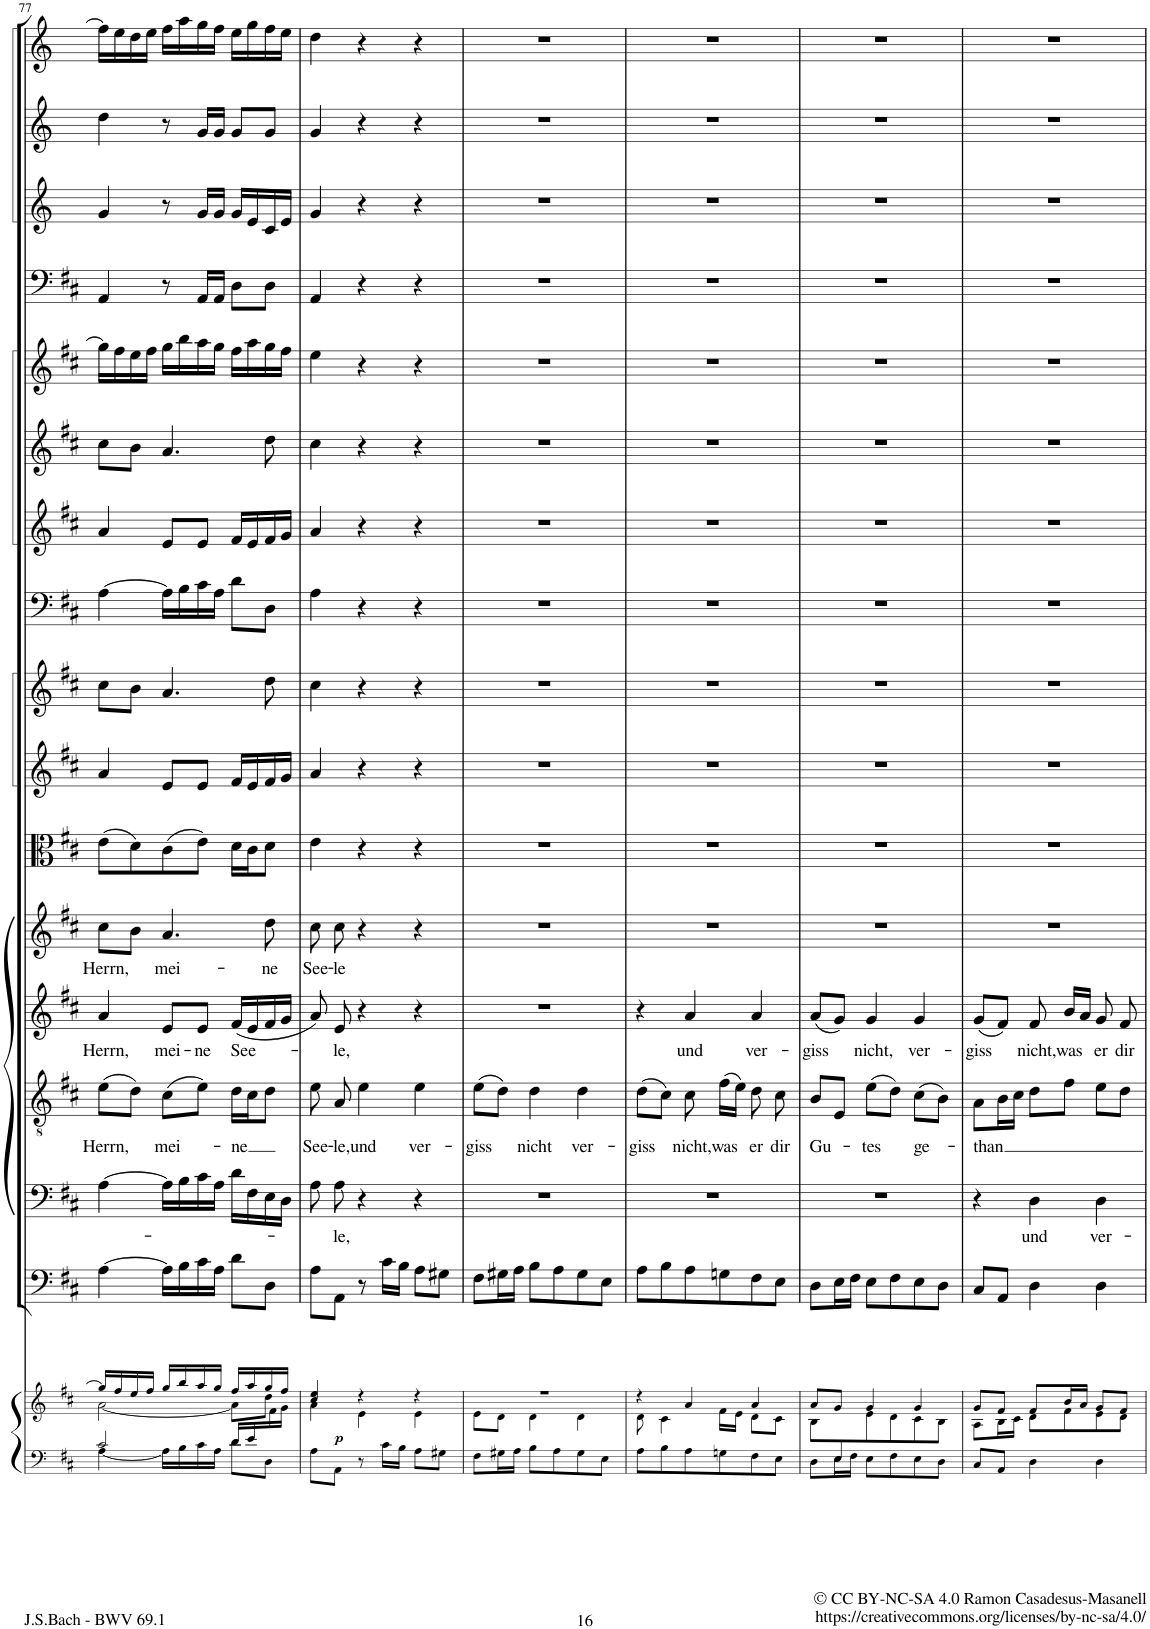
**kern	**kern	**dynam	**kern	**kern	**text	**kern	**text	**kern	**text	**kern	**text	**kern	**kern	**kern	**kern	**kern	**kern	**kern	**kern	**kern	**kern	**kern
*part17	*part17	*part17	*part16	*part15	*part15	*part14	*part14	*part13	*part13	*part12	*part12	*part11	*part10	*part9	*part8	*part7	*part6	*part5	*part4	*part3	*part2	*part1
*staff18	*staff17	*staff17/18	*staff16	*staff15	*staff15	*staff14	*staff14	*staff13	*staff13	*staff12	*staff12	*staff11	*staff10	*staff9	*staff8	*staff7	*staff6	*staff5	*staff4	*staff3	*staff2	*staff1
*I"Piano reduction	*	*	*I"Continuo	*I"Basso	*	*I"Tenore	*	*I"Alto	*	*I"Soprano	*	*I"Viola	*I"Violino II	*I"Violino I	*I"Fagotto	*I"Oboe III	*I"Oboe II	*I"Oboe I	*I"Timpani	*I"Tromba III (D)	*I"Tromba II (D)	*I"Tromba I (D)
*I'Pno	*	*	*	*	*	*	*	*	*	*	*	*	*	*	*	*I'Ob	*I'Ob	*I'Ob	*I'Timp	*	*	*
!!LO:PB:g=z
*clefF4	*clefG2	*	*clefF4	*clefF4	*	*clefGv2	*	*clefG2	*	*clefG2	*	*clefC3	*clefG2	*clefG2	*clefF4	*clefG2	*clefG2	*clefG2	*clefF4	*clefG2	*clefG2	*clefG2
*	*	*	*	*	*	*	*	*	*	*	*	*	*	*	*	*	*	*	*	*Trd-1c-2	*Trd-1c-2	*Trd-1c-2
*k[f#c#]	*k[f#c#]	*	*k[f#c#]	*k[f#c#]	*	*k[f#c#]	*	*k[f#c#]	*	*k[f#c#]	*	*k[f#c#]	*k[f#c#]	*k[f#c#]	*k[f#c#]	*k[f#c#]	*k[f#c#]	*k[f#c#]	*k[f#c#]	*k[]	*k[]	*k[]
*M3/4	*M3/4	*	*M3/4	*M3/4	*	*M3/4	*	*M3/4	*	*M3/4	*	*M3/4	*M3/4	*M3/4	*M3/4	*M3/4	*M3/4	*M3/4	*M3/4	*M3/4	*M3/4	*M3/4
=77	=77	=77	=77	=77	=77	=77	=77	=77	=77	=77	=77	=77	=77	=77	=77	=77	=77	=77	=77	=77	=77	=77
*^	*^	*	*	*	*	*	*	*	*	*	*	*	*	*	*	*	*	*	*	*	*	*
*	*	*	*^	*	*	*	*	*	*	*	*	*	*	*	*	*	*	*	*	*	*	*	*	*
!	!	!	!	!	!	!	!	!	!	!LO:LY:b	!	!LO:LY:b	!	!LO:LY:b	!	!	!	!	!	!	!	!	!	!	!
2c#/	[4A\	16gg/LL]	[2a\	8ryy	.	[4A\	[4A\	.	(8e\L	Herrn,	4a/	Herrn,	8cc#\L	Herrn,	(8e\L	4a/	8cc#\L	[4A\	4a/	8cc#\L	16gg\LL]	4AA/	4g/	4dd\	16ff\LL]
.	.	16ff#/	.	.	.	.	.	.	.	.	.	.	.	.	.	.	.	.	.	.	16ff#\	.	.	.	16ee\
*	*	*	*v	*v	*	*	*	*	*	*	*	*	*	*	*	*	*	*	*	*	*	*	*	*	*
.	.	16ee/	.	.	.	.	.	8d\J)	.	.	.	8b\J	.	8d\)	.	8b\J	.	.	8b\J	16ee\	.	.	.	16dd\
.	.	16ff#/JJ	.	.	.	.	.	.	.	.	.	.	.	.	.	.	.	.	.	16ff#\JJ	.	.	.	16ee\JJ
!	!	!	!	!	!	!	!	!	!LO:LY:b	!	!LO:LY:b	!	!LO:LY:b	!	!	!	!	!	!	!	!	!	!	!
.	16A\LL]	16gg/LL	.	.	16A\LL]	16A\LL]	.	(8c#\L	mei	8e/L	mei-	4.a/	mei-	(8c#\	8e/L	4.a/	16A\LL]	8e/L	4.a/	16gg\LL	8r	8r	8r	16ff\LL
.	16B\	16bb/	.	.	16B\	16B\	.	.	.	.	.	.	.	.	.	.	16B\	.	.	16bb\	.	.	.	16aa\
!	!	!	!	!	!	!	!	!	!	!	!LO:LY:b	!	!	!	!	!	!	!	!	!	!	!	!	!
.	16c#\	16aa/	.	.	16c#\	16c#\	.	8e\J)	.	8e/J	ne	.	.	8e\J)	8e/J	.	16c#\	8e/J	.	16aa\	16AA/LL	16g/LL	16g/LL	16gg\
.	16A\JJ	16gg/JJ	.	.	16A\JJ	16A\JJ	.	.	.	.	.	.	.	.	.	.	16A\JJ	.	.	16gg\JJ	16AA/JJ	16g/JJ	16g/JJ	16ff\JJ
!	!	!	!	!	!	!	!	!	!LO:LY:b	!	!LO:LY:b	!	!	!	!	!	!	!	!	!	!	!	!	!
16d/LL	8d\L	16ff#/LL	8a\L]	.	8d\L	16d\LL	.	16d\LL	ne	(16f#/LL	See-	.	.	16d\LL	16f#/LL	.	8d\L	16f#/LL	.	16ff#\LL	8D\L	16g/LL	8g/L	16ee\LL
16e/	.	16aa/	.	.	.	16F#\	.	16c#\J	.	16e/	.	.	.	16c#\J	16e/	.	.	16e/	.	16aa\	.	16e/	.	16gg\
*	*	*	*^	*	*	*	*	*	*	*	*	*	*	*	*	*	*	*	*	*	*	*	*	*
!	!	!	!	!	!	!	!	!	!	!	!	!	!	!LO:LY:b	!	!	!	!	!	!	!	!	!	!	!
8ryy	8D\J	16gg/	8dd\J	16f#\	.	8D\J	16E\	.	8d\J	.	16f#/	.	8dd\	ne	8d\J	16f#/	8dd\	8D\J	16f#/	8dd\	16gg\	8D\J	16c/	8g/J	16ff\
.	.	16ff#/JJ	.	16g\JJ	.	.	16D\JJ	.	.	.	16g/JJ	.	.	.	.	16g/JJ	.	.	16g/JJ	.	16ff#\JJ	.	16e/JJ	.	16ee\JJ
*v	*v	*	*	*	*	*	*	*	*	*	*	*	*	*	*	*	*	*	*	*	*	*	*	*	*
=78	=78	=78	=78	=78	=78	=78	=78	=78	=78	=78	=78	=78	=78	=78	=78	=78	=78	=78	=78	=78	=78	=78	=78	=78
!	!	!	!	!	!	!	!	!	!LO:LY:b	!	!	!	!LO:LY:b	!	!	!	!	!	!	!	!	!	!	!
8A\L	4cc#/ 4ee/	4a\	8ryy	.	8A\L	8A\	.	8e\	See-	8a/)	.	8cc#\	See-	4e\	4a/	4cc#\	4A\	4a/	4cc#\	4ee\	4AA/	4g/	4g/	4dd\
!	!	!	!	!LO:DY:b	!	!	!LO:LY:b	!	!LO:LY:b	!	!LO:LY:b	!	!LO:LY:b	!	!	!	!	!	!	!	!	!	!	!
8AA\J	.	.	2ryy	p	8AA\J	8A\	le,	8A/	le,	8e/	-le,	8cc#\	le	.	.	.	.	.	.	.	.	.	.	.
!	!	!	!	!	!	!	!	!	!LO:LY:b	!	!	!	!	!	!	!	!	!	!	!	!	!	!	!
8r	4r	4e\	.	.	8r	4r	.	4e\	und	4r	.	4r	.	4r	4r	4r	4r	4r	4r	4r	4r	4r	4r	4r
16c#\LL	.	.	.	.	16c#\LL	.	.	.	.	.	.	.	.	.	.	.	.	.	.	.	.	.	.	.
16B\JJ	.	.	.	.	16B\JJ	.	.	.	.	.	.	.	.	.	.	.	.	.	.	.	.	.	.	.
!	!	!	!	!	!	!	!	!	!LO:LY:b	!	!	!	!	!	!	!	!	!	!	!	!	!	!	!
8A\L	4r	4e\	.	.	8A\L	4r	.	4e\	ver-	4r	.	4r	.	4r	4r	4r	4r	4r	4r	4r	4r	4r	4r	4r
8G#X\J	.	.	8ryy	.	8G#X\J	.	.	.	.	.	.	.	.	.	.	.	.	.	.	.	.	.	.	.
=79	=79	=79	=79	=79	=79	=79	=79	=79	=79	=79	=79	=79	=79	=79	=79	=79	=79	=79	=79	=79	=79	=79	=79	=79
!	!	!	!	!	!	!	!	!	!LO:LY:b	!	!	!	!	!	!	!	!	!	!	!	!	!	!	!
*	*	*v	*v	*	*	*	*	*	*	*	*	*	*	*	*	*	*	*	*	*	*	*	*	*
8F#\L	2.r	8e\L	.	8F#\L	2.r	.	(8e\L	giss	2.r	.	2.r	.	2.r	2.r	2.r	2.r	2.r	2.r	2.r	2.r	2.r	2.r	2.r
16G#X\L	.	8d\J	.	16G#X\L	.	.	8d\J)	.	.	.	.	.	.	.	.	.	.	.	.	.	.	.	.
16A\JJ	.	.	.	16A\JJ	.	.	.	.	.	.	.	.	.	.	.	.	.	.	.	.	.	.	.
!	!	!	!	!	!	!	!	!LO:LY:b	!	!	!	!	!	!	!	!	!	!	!	!	!	!	!
8B\L	.	4d\	.	8B\L	.	.	4d\	nicht	.	.	.	.	.	.	.	.	.	.	.	.	.	.	.
8A\	.	.	.	8A\	.	.	.	.	.	.	.	.	.	.	.	.	.	.	.	.	.	.	.
!	!	!	!	!	!	!	!	!LO:LY:b	!	!	!	!	!	!	!	!	!	!	!	!	!	!	!
8G#\	.	4d\	.	8G#\	.	.	4d\	ver-	.	.	.	.	.	.	.	.	.	.	.	.	.	.	.
8E\J	.	.	.	8E\J	.	.	.	.	.	.	.	.	.	.	.	.	.	.	.	.	.	.	.
=80	=80	=80	=80	=80	=80	=80	=80	=80	=80	=80	=80	=80	=80	=80	=80	=80	=80	=80	=80	=80	=80	=80	=80
!	!	!	!	!	!	!	!	!LO:LY:b	!	!	!	!	!	!	!	!	!	!	!	!	!	!	!
8A\L	4r	8d\	.	8A\L	2.r	.	(8d\L	giss	4r	.	2.r	.	2.r	2.r	2.r	2.r	2.r	2.r	2.r	2.r	2.r	2.r	2.r
8B\	.	4c#\	.	8B\	.	.	8c#\J)	.	.	.	.	.	.	.	.	.	.	.	.	.	.	.	.
!	!	!	!	!	!	!	!	!LO:LY:b	!	!LO:LY:b	!	!	!	!	!	!	!	!	!	!	!	!	!
8A\	4a/	.	.	8A\	.	.	8c#\	nicht,	4a/	und	.	.	.	.	.	.	.	.	.	.	.	.	.
!	!	!	!	!	!	!	!	!LO:LY:b	!	!	!	!	!	!	!	!	!	!	!	!	!	!	!
8Gn\	.	16f#\LL	.	8Gn\	.	.	(16f#\LL	was	.	.	.	.	.	.	.	.	.	.	.	.	.	.	.
.	.	16e\JJ	.	.	.	.	16e\JJ)	.	.	.	.	.	.	.	.	.	.	.	.	.	.	.	.
!	!	!	!	!	!	!	!	!LO:LY:b	!	!LO:LY:b	!	!	!	!	!	!	!	!	!	!	!	!	!
8F#\	4a/	8d\L	.	8F#\	.	.	8d\	er	4a/	ver-	.	.	.	.	.	.	.	.	.	.	.	.	.
!	!	!	!	!	!	!	!	!LO:LY:b	!	!	!	!	!	!	!	!	!	!	!	!	!	!	!
8E\J	.	8c#\J	.	8E\J	.	.	8c#\	dir	.	.	.	.	.	.	.	.	.	.	.	.	.	.	.
=81	=81	=81	=81	=81	=81	=81	=81	=81	=81	=81	=81	=81	=81	=81	=81	=81	=81	=81	=81	=81	=81	=81	=81
*^	*	*	*	*	*	*	*	*	*	*	*	*	*	*	*	*	*	*	*	*	*	*	*
!	!	!	!	!	!	!	!	!	!LO:LY:b	!	!LO:LY:b	!	!	!	!	!	!	!	!	!	!	!	!	!
8ryy	8D\L	8a/L	8B\L	.	8D\L	2.r	.	8B/L	Gu-	(8a/L	giss	2.r	.	2.r	2.r	2.r	2.r	2.r	2.r	2.r	2.r	2.r	2.r	2.r
8E/	16E\L	8g/J	8ryy	.	16E\L	.	.	8E/J	.	8g/J)	.	.	.	.	.	.	.	.	.	.	.	.	.	.
.	16F#\JJ	.	.	.	16F#\JJ	.	.	.	.	.	.	.	.	.	.	.	.	.	.	.	.	.	.	.
!	!	!	!	!	!	!	!	!	!LO:LY:b	!	!LO:LY:b	!	!	!	!	!	!	!	!	!	!	!	!	!
2ryy	8E\L	4g/	8e\	.	8E\L	.	.	(8e\L	-tes	4g/	nicht,	.	.	.	.	.	.	.	.	.	.	.	.	.
.	8F#\	.	8d\	.	8F#\	.	.	8d\J)	.	.	.	.	.	.	.	.	.	.	.	.	.	.	.	.
!	!	!	!	!	!	!	!	!	!LO:LY:b	!	!LO:LY:b	!	!	!	!	!	!	!	!	!	!	!	!	!
.	8E\	4g/	8c#\	.	8E\	.	.	(8c#\L	ge-	4g/	ver-	.	.	.	.	.	.	.	.	.	.	.	.	.
.	8D\J	.	8B\J	.	8D\J	.	.	8B\J)	.	.	.	.	.	.	.	.	.	.	.	.	.	.	.	.
=82	=82	=82	=82	=82	=82	=82	=82	=82	=82	=82	=82	=82	=82	=82	=82	=82	=82	=82	=82	=82	=82	=82	=82	=82
!	!	!	!	!	!	!	!	!	!LO:LY:b	!	!LO:LY:b	!	!	!	!	!	!	!	!	!	!	!	!	!
*v	*v	*	*	*	*	*	*	*	*	*	*	*	*	*	*	*	*	*	*	*	*	*	*	*
8C#/L	8g/L	8A\L	.	8C#/L	4r	.	8A\L	than	(8g/L	giss	2.r	.	2.r	2.r	2.r	2.r	2.r	2.r	2.r	2.r	2.r	2.r	2.r
8AA/J	8f#/J	16B\L	.	8AA/J	.	.	16B\L	.	8f#/J)	.	.	.	.	.	.	.	.	.	.	.	.	.	.
.	.	16c#\JJ	.	.	.	.	16c#\JJ	.	.	.	.	.	.	.	.	.	.	.	.	.	.	.	.
!	!	!	!	!	!	!LO:LY:b	!	!	!	!LO:LY:b	!	!	!	!	!	!	!	!	!	!	!	!	!
4D\	8f#/L	8d\L	.	4D\	4D\	und	8d\L	.	8f#/	nicht,	.	.	.	.	.	.	.	.	.	.	.	.	.
!	!	!	!	!	!	!	!	!	!	!LO:LY:b	!	!	!	!	!	!	!	!	!	!	!	!	!
.	16b/L	8f#\	.	.	.	.	8f#\J	.	16b/LL	was	.	.	.	.	.	.	.	.	.	.	.	.	.
.	16a/JJ	.	.	.	.	.	.	.	16a/JJ	.	.	.	.	.	.	.	.	.	.	.	.	.	.
!	!	!	!	!	!	!LO:LY:b	!	!	!	!LO:LY:b	!	!	!	!	!	!	!	!	!	!	!	!	!
4D\	8g/L	8e\	.	4D\	4D\	ver-	8e\L	.	8g/	er	.	.	.	.	.	.	.	.	.	.	.	.	.
!	!	!	!	!	!	!	!	!	!	!LO:LY:b	!	!	!	!	!	!	!	!	!	!	!	!	!
.	8f#/J	8d\J	.	.	.	.	8d\J	.	8f#/	dir	.	.	.	.	.	.	.	.	.	.	.	.	.
*	*v	*v	*	*	*	*	*	*	*	*	*	*	*	*	*	*	*	*	*	*	*	*	*
=	=	=	=	=	=	=	=	=	=	=	=	=	=	=	=	=	=	=	=	=	=	=
*-	*-	*-	*-	*-	*-	*-	*-	*-	*-	*-	*-	*-	*-	*-	*-	*-	*-	*-	*-	*-	*-	*-
